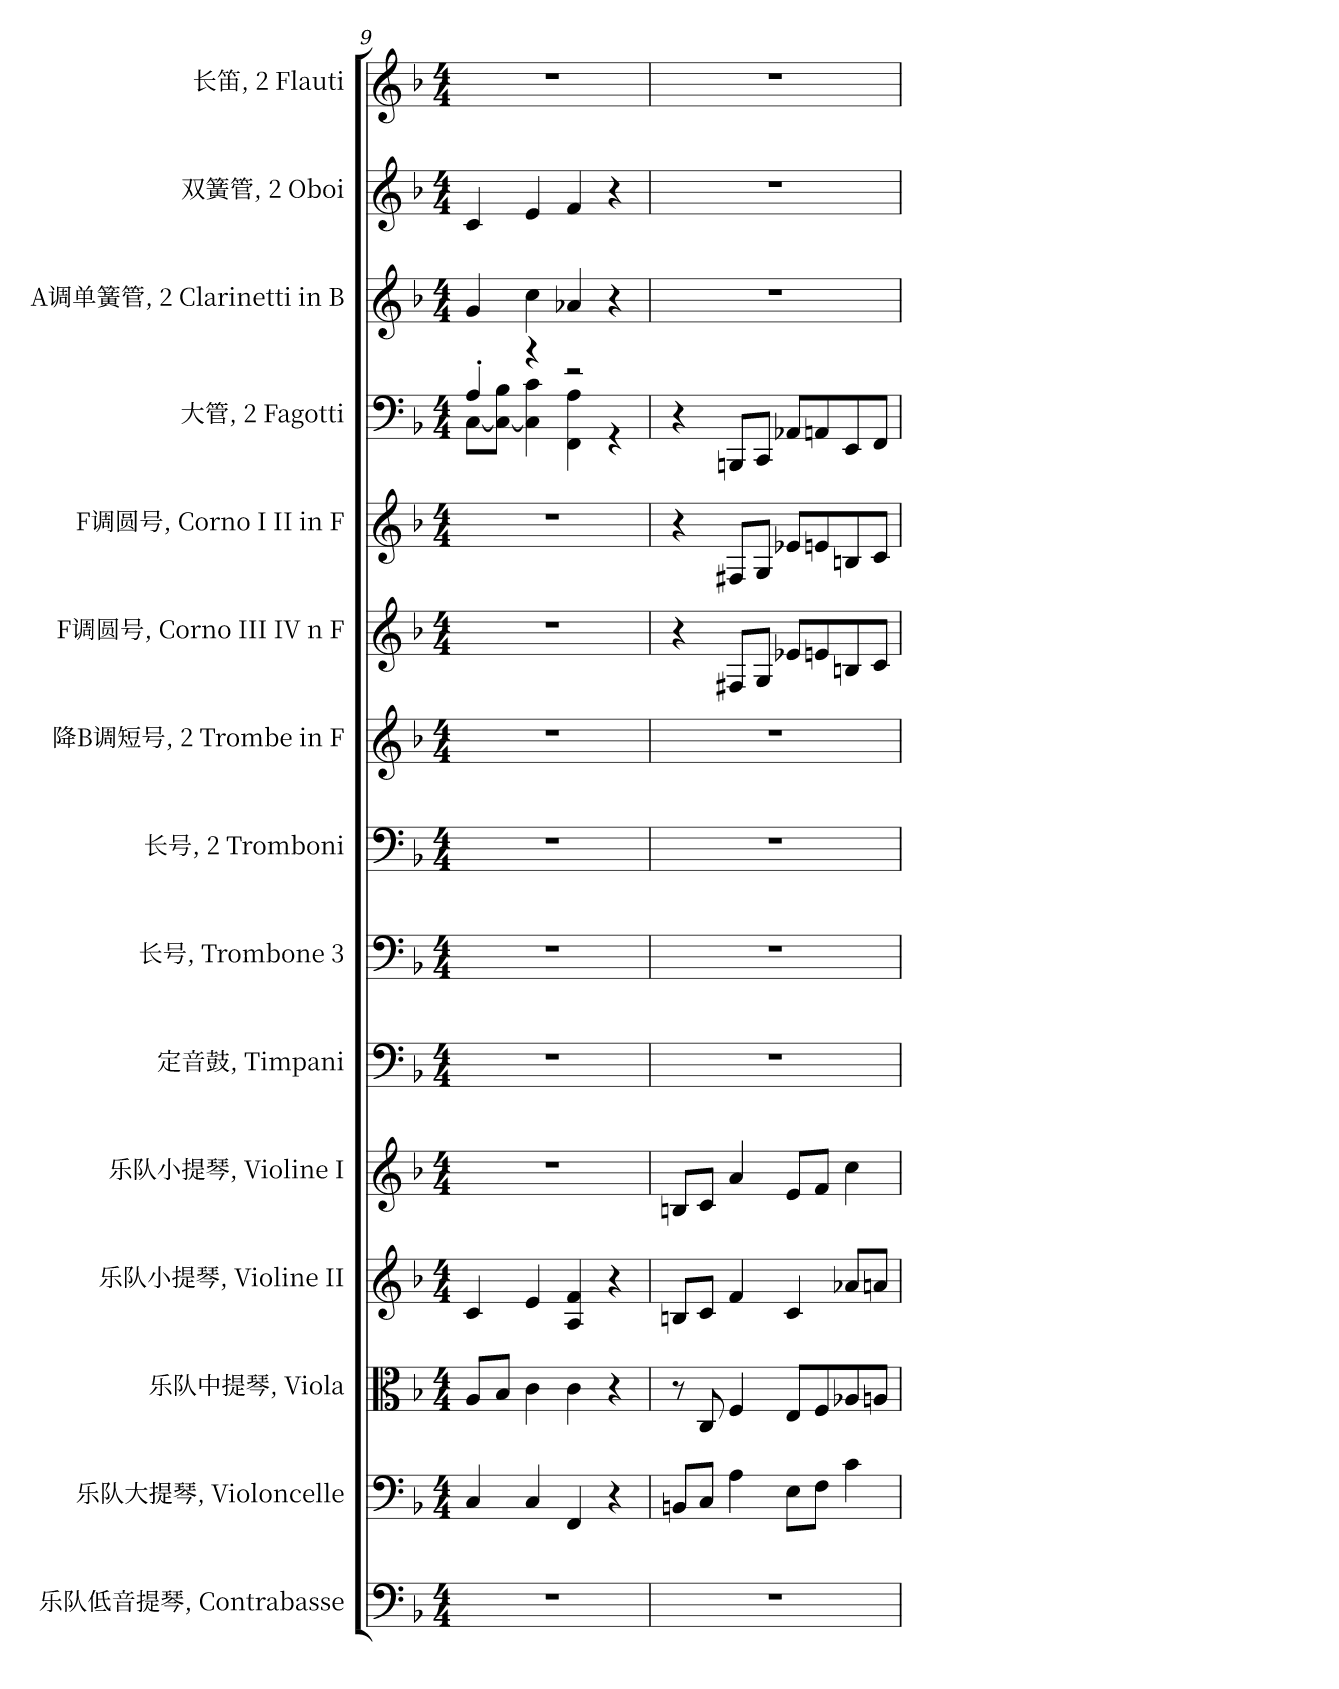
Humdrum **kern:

**kern	**kern	**kern	**kern	**kern	**kern	**kern	**kern	**kern	**kern	**kern	**kern	**kern	**kern	**kern
*part15	*part14	*part13	*part12	*part11	*part10	*part9	*part8	*part7	*part6	*part5	*part4	*part3	*part2	*part1
*staff15	*staff14	*staff13	*staff12	*staff11	*staff10	*staff9	*staff8	*staff7	*staff6	*staff5	*staff4	*staff3	*staff2	*staff1
*I"乐队低音提琴, Contrabasse	*I"乐队大提琴, Violoncelle	*I"乐队中提琴, Viola	*I"乐队小提琴, Violine II	*I"乐队小提琴, Violine I	*I"定音鼓, Timpani	*I"长号, Trombone 3	*I"长号, 2 Tromboni	*I"降B调短号, 2 Trombe in F	*I"F调圆号, Corno III IV n F	*I"F调圆号, Corno I II in F	*I"大管, 2 Fagotti	*I"A调单簧管, 2 Clarinetti in B	*I"双簧管, 2 Oboi	*I"长笛, 2 Flauti
*I'Cbs.	*	*	*	*	*I'Timp.	*I'Tbn.	*I'Tbn.	*	*	*	*	*I'A Cl.	*I'Ob.	*I'Fl.
!!LO:PB:g=z
*clefF4	*clefF4	*clefC3	*clefG2	*clefG2	*clefF4	*clefF4	*clefF4	*clefG2	*clefG2	*clefG2	*clefF4	*clefG2	*clefG2	*clefG2
*ITrd7c12	*	*	*	*	*	*	*	*ITrd1c2	*ITrd4c7	*ITrd4c7	*	*ITrd2c3	*	*
*k[b-]	*k[b-]	*k[b-]	*k[b-]	*k[b-]	*k[b-]	*k[b-]	*k[b-]	*k[b-e-a-]	*k[b-e-]	*k[b-e-]	*k[b-]	*k[f#c#]	*k[b-]	*k[b-]
*M4/4	*M4/4	*M4/4	*M4/4	*M4/4	*M4/4	*M4/4	*M4/4	*M4/4	*M4/4	*M4/4	*M4/4	*M4/4	*M4/4	*M4/4
*MM53	*MM53	*MM53	*MM53	*MM53	*MM53	*MM53	*MM53	*MM53	*MM53	*MM53	*MM53	*MM53	*MM53	*MM53
=9	=9	=9	=9	=9	=9	=9	=9	=9	=9	=9	=9	=9	=9	=9
*	*	*	*	*	*	*	*	*	*	*	*^	*	*	*
1r	4C/	8A/L	4c/	1r	1r	1r	1r	1r	1r	1r	4A'/	[8C\L	4e/	4c/	1r
.	.	8B-/J	.	.	.	.	.	.	.	.	.	8C\_ 8B-\J	.	.	.
.	4C/	4c\	4e/	.	.	.	.	.	.	.	4r	4C\] 4c\	4a\	4e/	.
.	4FF/	4c\	4A/ 4f/	.	.	.	.	.	.	.	2r	4FF\ 4A\	4fn/	4f/	.
.	4r	4r	4r	.	.	.	.	.	.	.	.	4r	4r	4r	.
*	*	*	*	*	*	*	*	*	*	*	*v	*v	*	*	*
=10	=10	=10	=10	=10	=10	=10	=10	=10	=10	=10	=10	=10	=10	=10
*	*	*	*	*	*	*	*	*	*	*	*	*	*	*MM52
1r	8BBn/L	8r	8Bn/L	8Bn/L	1r	1r	1r	1r	4r	4r	4r	1r	1r	1r
.	8C/J	8C/	8c/J	8c/J	.	.	.	.	.	.	.	.	.	.
.	4A\	4F/	4f/	4a/	.	.	.	.	8BBn/L	8BBn/L	8BBBn/L	.	.	.
.	.	.	.	.	.	.	.	.	8C/J	8C/J	8CC/J	.	.	.
.	8E\L	8E/L	4c/	8e/L	.	.	.	.	8A-X/L	8A-X/L	8AA-X/L	.	.	.
.	8F\J	8F/	.	8f/J	.	.	.	.	8An/	8An/	8AAn/	.	.	.
.	4c\	8A-X/	8a-X/L	4cc\	.	.	.	.	8En/	8En/	8EE/	.	.	.
.	.	8An/J	8an/J	.	.	.	.	.	8F/J	8F/J	8FF/J	.	.	.
=	=	=	=	=	=	=	=	=	=	=	=	=	=	=
*-	*-	*-	*-	*-	*-	*-	*-	*-	*-	*-	*-	*-	*-	*-
